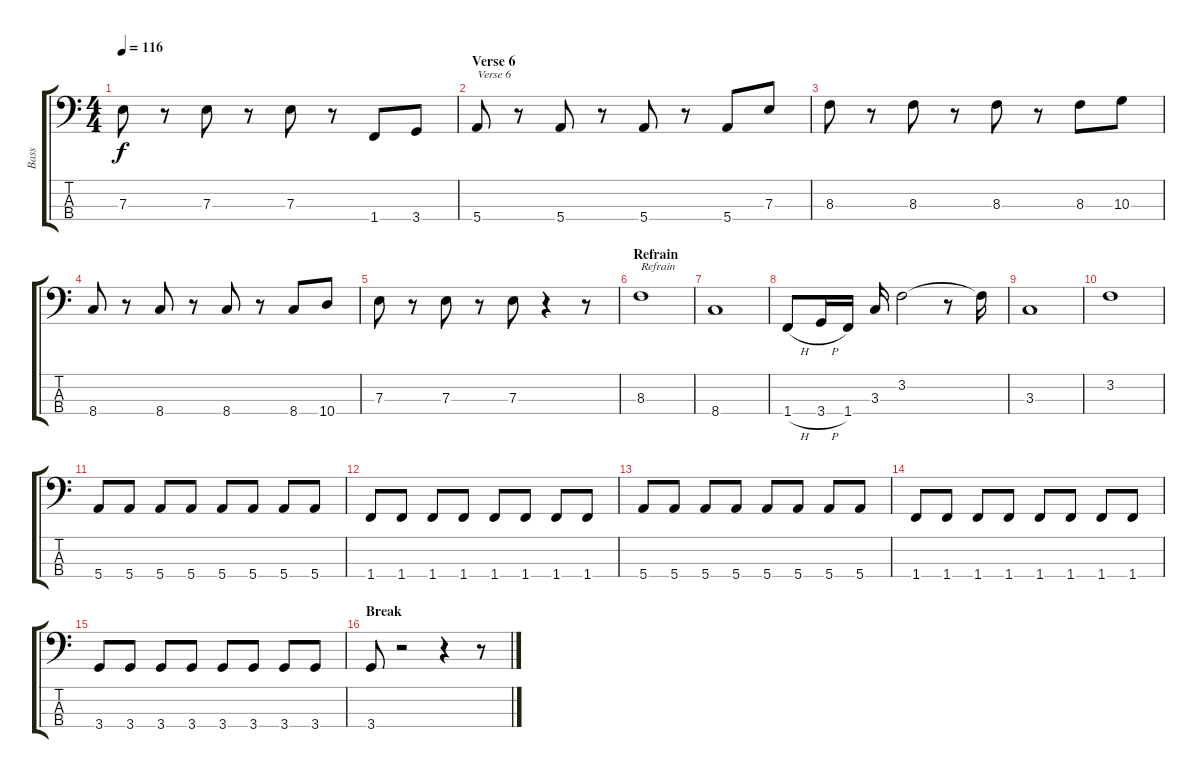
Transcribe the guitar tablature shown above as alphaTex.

\track ("Bass" "Bass") {instrument electricbassfinger}
\staff {score tabs}
\tuning (G2 D2 A1 E1) {hide}
\ts (4 4)
\tempo 116
\clef f4
\ks c
7.3.8{dy f} r.8 7.3.8 r.8 7.3.8 r.8 1.4.8 3.4.8 |
\section ("" "Verse 6")
5.4.8{txt "Verse 6"} r.8 5.4.8 r.8 5.4.8 r.8 5.4.8 7.3.8 |
8.3.8 r.8 8.3.8 r.8 8.3.8 r.8 8.3.8 10.3.8 |
8.4.8 r.8 8.4.8 r.8 8.4.8 r.8 8.4.8 10.4.8 |
7.3.8 r.8 7.3.8 r.8 7.3.8 r.4 r.8 |
\section ("" "Refrain")
8.3.1{txt "Refrain"} |
8.4.1 |
1.4{h}.8 3.4{h}.16 1.4.16 3.3.16 3.2.2 r.8 3.2{t}.16 |
3.3.1 |
3.2.1 |
5.4.8 5.4.8 5.4.8 5.4.8 5.4.8 5.4.8 5.4.8 5.4.8 |
1.4.8 1.4.8 1.4.8 1.4.8 1.4.8 1.4.8 1.4.8 1.4.8 |
5.4.8 5.4.8 5.4.8 5.4.8 5.4.8 5.4.8 5.4.8 5.4.8 |
1.4.8 1.4.8 1.4.8 1.4.8 1.4.8 1.4.8 1.4.8 1.4.8 |
3.4.8 3.4.8 3.4.8 3.4.8 3.4.8 3.4.8 3.4.8 3.4.8 |
\section ("" "Break")
3.4.8 r.2 r.4 r.8
